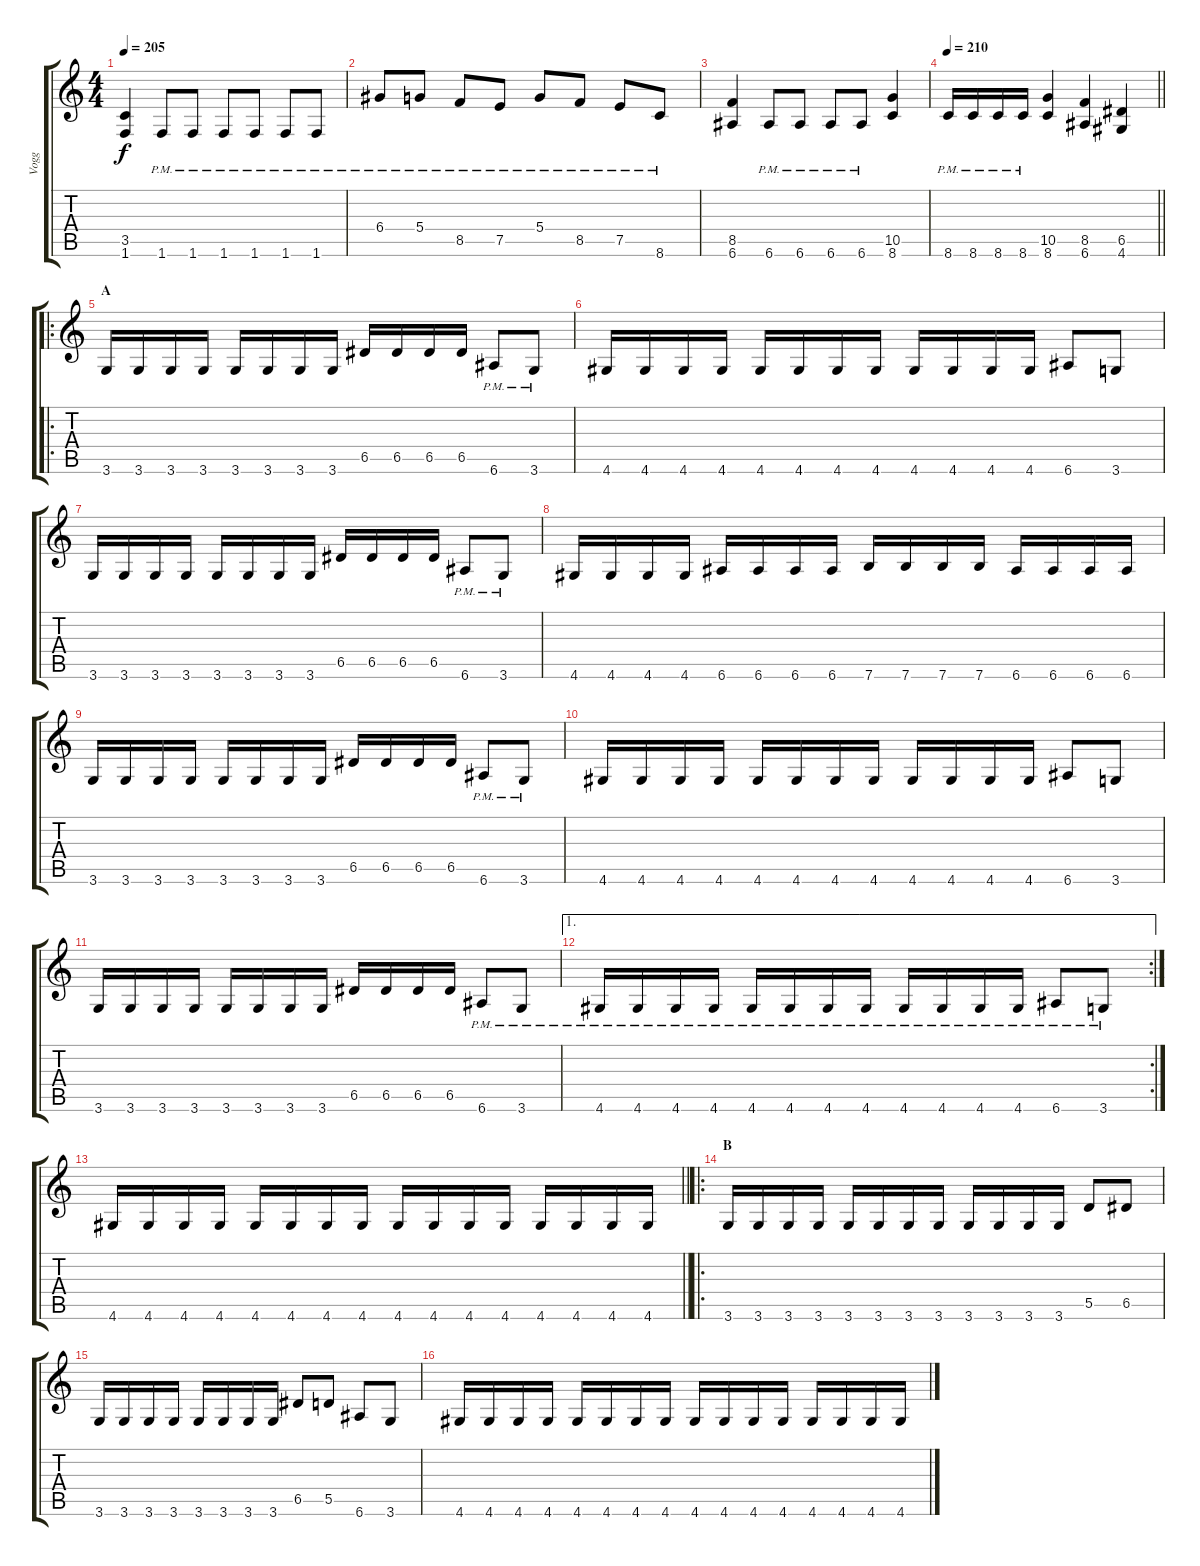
\track ("Vogg" "Vogg") {instrument distortionguitar}
\staff {score tabs}
\tuning (E4 B3 G3 D3 A2 E2) {hide}
\ts (4 4)
\tempo 205
\clef g2
\ks c
(3.5 1.6).4{dy f} 1.6{pm}.8 1.6{pm}.8 1.6{pm}.8 1.6{pm}.8 1.6{pm}.8 1.6{pm}.8 |
6.4{pm}.8 5.4{pm}.8 8.5{pm}.8 7.5{pm}.8 5.4{pm}.8 8.5{pm}.8 7.5{pm}.8 8.6{pm}.8 |
(8.5 6.6).4 6.6{pm}.8 6.6{pm}.8 6.6{pm}.8 6.6{pm}.8 (10.5 8.6).4 |
\tempo 210
\barLineRight lightlight
8.6{pm}.16 8.6{pm}.16 8.6{pm}.16 8.6{pm}.16 (10.5 8.6).4 (8.5 6.6).4 (6.5 4.6).4 |
\ro
\section ("" "A")
3.6.16 3.6.16 3.6.16 3.6.16 3.6.16 3.6.16 3.6.16 3.6.16 6.5.16 6.5.16 6.5.16 6.5.16 6.6{pm}.8 3.6{pm}.8 |
4.6.16 4.6.16 4.6.16 4.6.16 4.6.16 4.6.16 4.6.16 4.6.16 4.6.16 4.6.16 4.6.16 4.6.16 6.6.8 3.6.8 |
3.6.16 3.6.16 3.6.16 3.6.16 3.6.16 3.6.16 3.6.16 3.6.16 6.5.16 6.5.16 6.5.16 6.5.16 6.6{pm}.8 3.6{pm}.8 |
4.6.16 4.6.16 4.6.16 4.6.16 6.6.16 6.6.16 6.6.16 6.6.16 7.6.16 7.6.16 7.6.16 7.6.16 6.6.16 6.6.16 6.6.16 6.6.16 |
3.6.16 3.6.16 3.6.16 3.6.16 3.6.16 3.6.16 3.6.16 3.6.16 6.5.16 6.5.16 6.5.16 6.5.16 6.6{pm}.8 3.6{pm}.8 |
4.6.16 4.6.16 4.6.16 4.6.16 4.6.16 4.6.16 4.6.16 4.6.16 4.6.16 4.6.16 4.6.16 4.6.16 6.6.8 3.6.8 |
3.6.16 3.6.16 3.6.16 3.6.16 3.6.16 3.6.16 3.6.16 3.6.16 6.5.16 6.5.16 6.5.16 6.5.16 6.6{pm}.8 3.6{pm}.8 |
\ae 1
\rc 2
4.6{pm}.16 4.6{pm}.16 4.6{pm}.16 4.6{pm}.16 4.6{pm}.16 4.6{pm}.16 4.6{pm}.16 4.6{pm}.16 4.6{pm}.16 4.6{pm}.16 4.6{pm}.16 4.6{pm}.16 6.6{pm}.8 3.6{pm}.8 |
\barLineRight lightlight
4.6.16 4.6.16 4.6.16 4.6.16 4.6.16 4.6.16 4.6.16 4.6.16 4.6.16 4.6.16 4.6.16 4.6.16 4.6.16 4.6.16 4.6.16 4.6.16 |
\ro
\section ("" "B")
3.6.16 3.6.16 3.6.16 3.6.16 3.6.16 3.6.16 3.6.16 3.6.16 3.6.16 3.6.16 3.6.16 3.6.16 5.5.8 6.5.8 |
3.6.16 3.6.16 3.6.16 3.6.16 3.6.16 3.6.16 3.6.16 3.6.16 6.5.8 5.5.8 6.6.8 3.6.8 |
4.6.16 4.6.16 4.6.16 4.6.16 4.6.16 4.6.16 4.6.16 4.6.16 4.6.16 4.6.16 4.6.16 4.6.16 4.6.16 4.6.16 4.6.16 4.6.16
